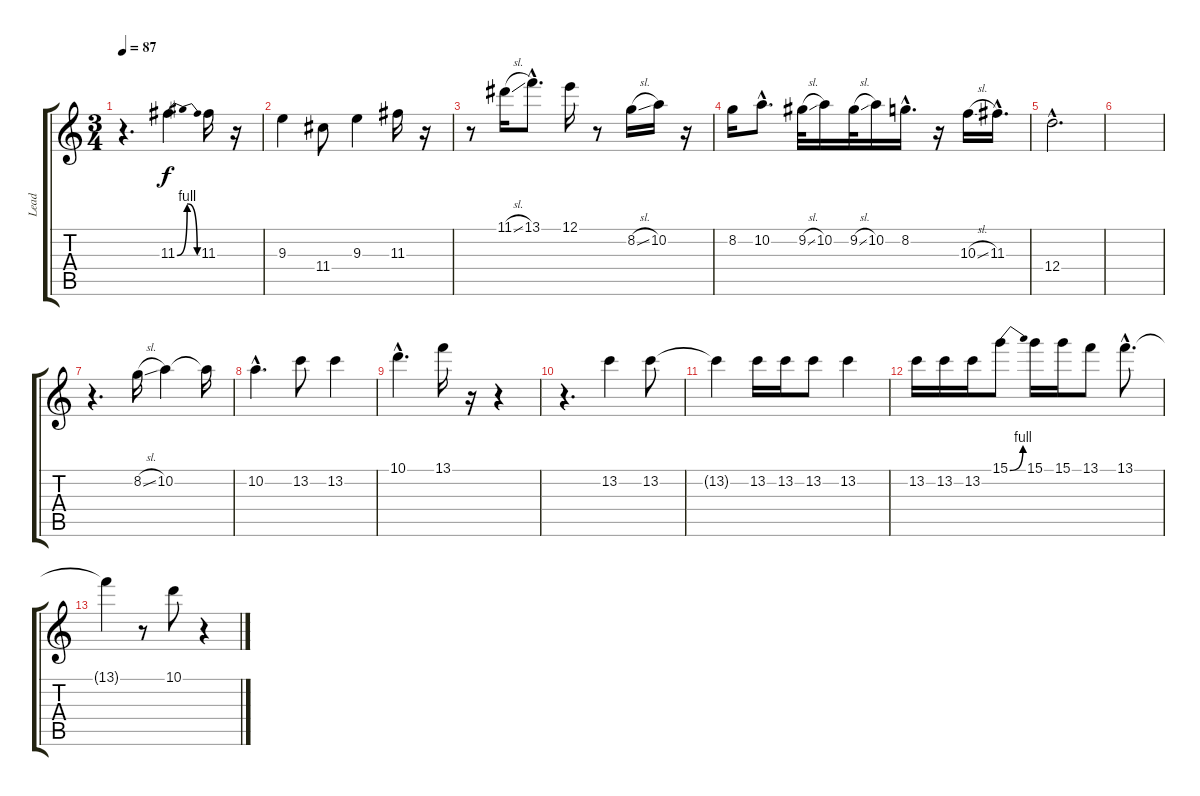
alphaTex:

\track ("Lead" "Lead") {instrument overdrivenguitar}
\staff {score tabs}
\tuning (E4 B3 G3 D3 A2 E2) {hide}
\ts (3 4)
\tempo 87
\clef g2
\ks c
r.4{d dy f} 11.3{be (bendrelease 0 0 30 4 55 4 60 0)}.4 11.3.16 r.16 |
9.3.4 11.4.8 9.3.4 11.3.16 r.16 |
r.8 11.1{sl}.16 13.1{hac}.8{d} 12.1.16 r.8 8.2{sl}.16 10.2.16 r.16 |
8.2.16 10.2{hac}.8{d} 9.2{sl}.32 10.2.16 9.2{sl}.32 10.2.16 8.2{hac}.16{d} r.16 10.3{sl}.16 11.3{hac}.16{d} |
12.4{hac}.2{d} |
|
r.4{d} 8.2{sl}.16 10.2.4 10.2{t}.16 |
10.2{hac}.4{d} 13.2.8 13.2.4 |
10.1{hac}.4{d volume 8} 13.1.16 r.16 r.4 |
r.4{d volume 7} 13.2.4 13.2.8 |
13.2{t}.4 13.2.16 13.2.16 13.2.8 13.2.4 |
13.2.16{volume 5} 13.2.16 13.2.16 15.1{be (bend 0 0 60 4)}.8 15.1.16 15.1.16 13.1.8 13.1{hac}.8{d} |
13.1{t}.4{volume 3} r.8 10.1.8 r.4
